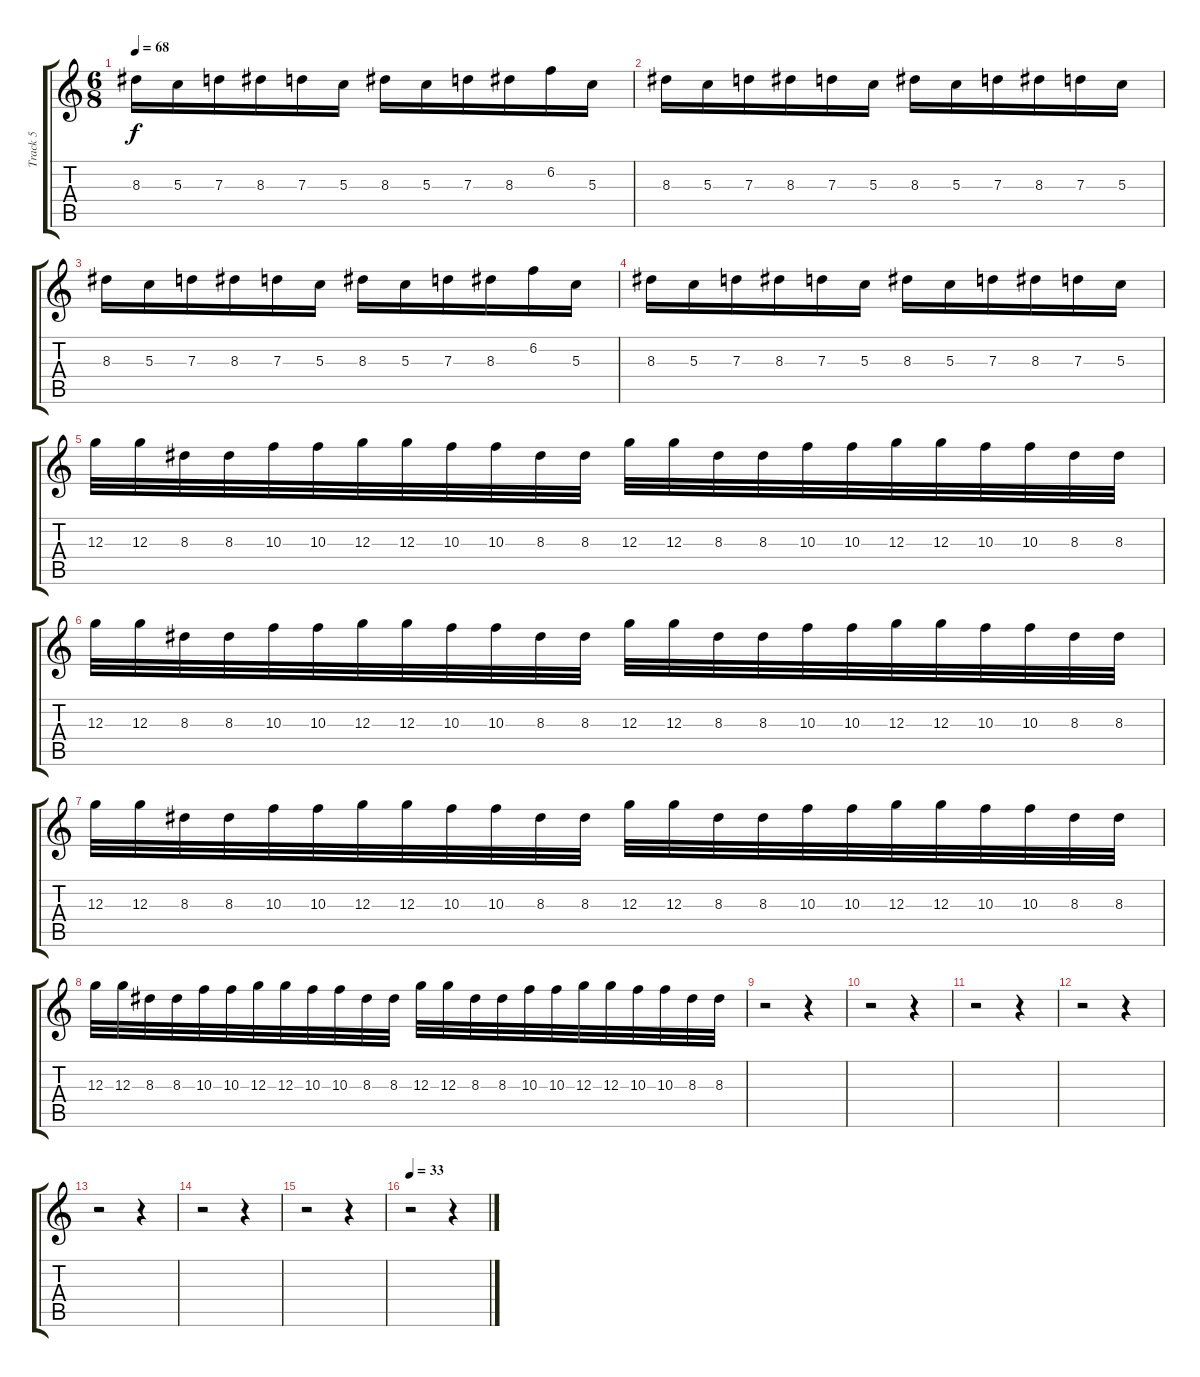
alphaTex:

\track ("Track 5" "Track 5") {instrument acousticguitarsteel}
\staff {score tabs}
\tuning (E4 B3 G3 D3 A2 E2) {hide}
\ts (6 8)
\tempo 68
\clef g2
\ks c
8.3.16{dy f} 5.3.16 7.3.16 8.3.16 7.3.16 5.3.16 8.3.16 5.3.16 7.3.16 8.3.16 6.2.16 5.3.16 |
8.3.16 5.3.16 7.3.16 8.3.16 7.3.16 5.3.16 8.3.16 5.3.16 7.3.16 8.3.16 7.3.16 5.3.16 |
8.3.16 5.3.16 7.3.16 8.3.16 7.3.16 5.3.16 8.3.16 5.3.16 7.3.16 8.3.16 6.2.16 5.3.16 |
8.3.16 5.3.16 7.3.16 8.3.16 7.3.16 5.3.16 8.3.16 5.3.16 7.3.16 8.3.16 7.3.16 5.3.16 |
12.3.32 12.3.32 8.3.32 8.3.32 10.3.32 10.3.32 12.3.32 12.3.32 10.3.32 10.3.32 8.3.32 8.3.32 12.3.32 12.3.32 8.3.32 8.3.32 10.3.32 10.3.32 12.3.32 12.3.32 10.3.32 10.3.32 8.3.32 8.3.32 |
12.3.32 12.3.32 8.3.32 8.3.32 10.3.32 10.3.32 12.3.32 12.3.32 10.3.32 10.3.32 8.3.32 8.3.32 12.3.32 12.3.32 8.3.32 8.3.32 10.3.32 10.3.32 12.3.32 12.3.32 10.3.32 10.3.32 8.3.32 8.3.32 |
12.3.32 12.3.32 8.3.32 8.3.32 10.3.32 10.3.32 12.3.32 12.3.32 10.3.32 10.3.32 8.3.32 8.3.32 12.3.32 12.3.32 8.3.32 8.3.32 10.3.32 10.3.32 12.3.32 12.3.32 10.3.32 10.3.32 8.3.32 8.3.32 |
12.3.32 12.3.32 8.3.32 8.3.32 10.3.32 10.3.32 12.3.32 12.3.32 10.3.32 10.3.32 8.3.32 8.3.32 12.3.32 12.3.32 8.3.32 8.3.32 10.3.32 10.3.32 12.3.32 12.3.32 10.3.32 10.3.32 8.3.32 8.3.32 |
r.2 r.4 |
r.2 r.4 |
r.2 r.4 |
r.2 r.4 |
r.2 r.4 |
r.2 r.4 |
r.2 r.4 |
\tempo 33
r.2 r.4
